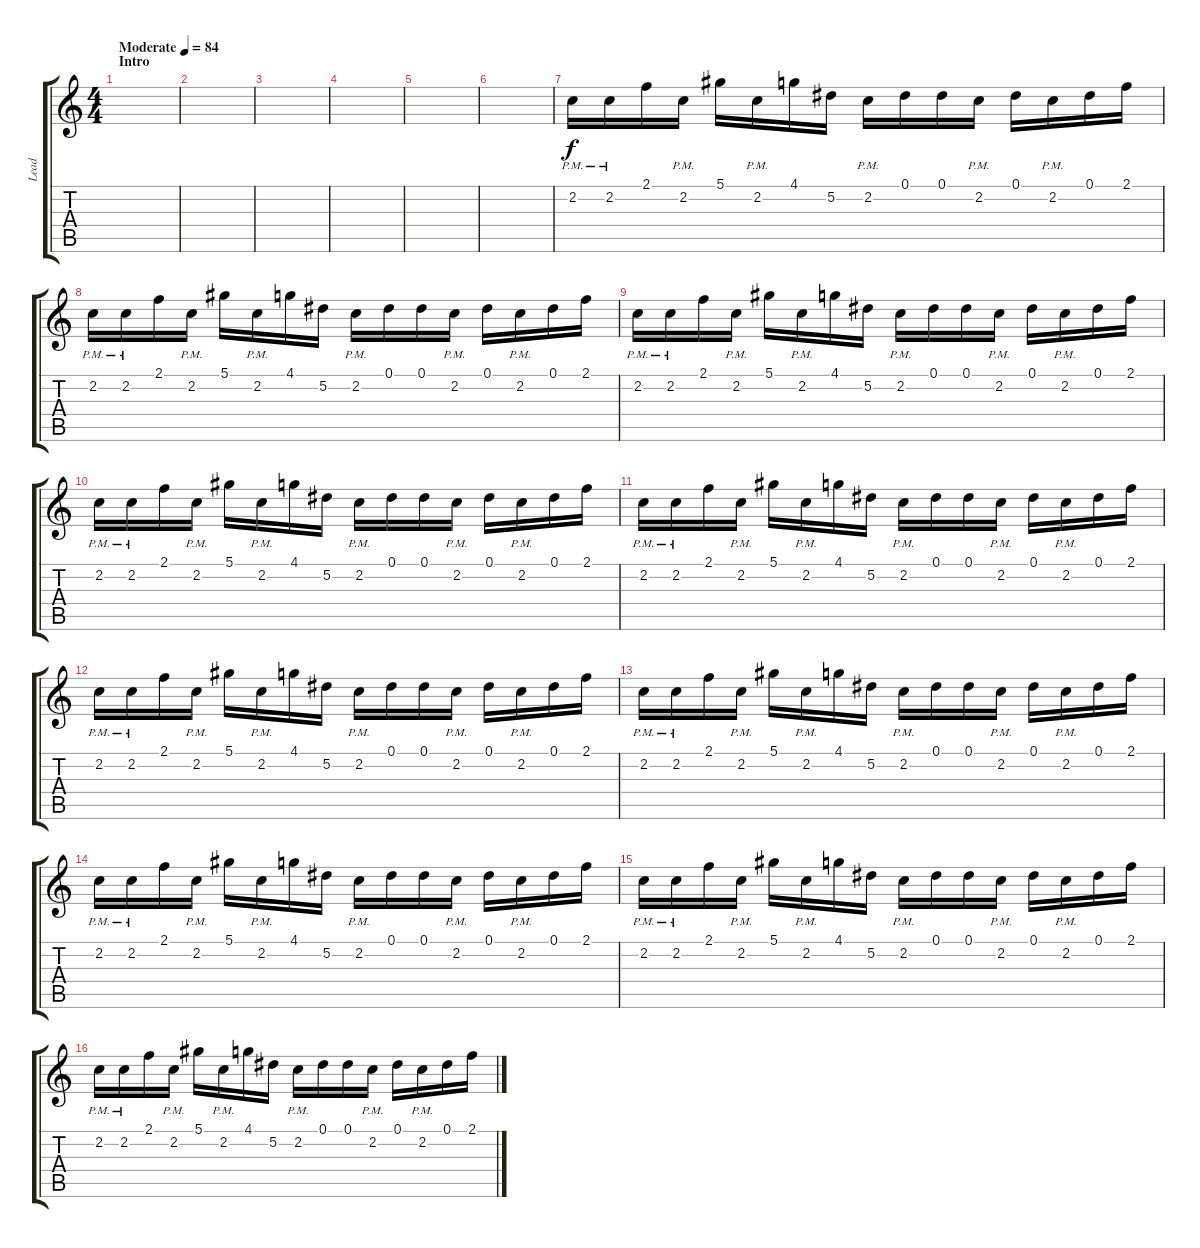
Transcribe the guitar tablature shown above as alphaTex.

\track ("Lead" "Lead") {instrument overdrivenguitar}
\staff {score tabs}
\tuning (Eb4 Bb3 Gb3 Db3 Ab2 Db2) {hide}
\ts (4 4)
\section ("" "Intro")
\tempo (84 "Moderate")
\clef g2
\ks c
|
|
|
|
|
|
2.2{pm}.16 2.2{pm}.16 2.1.16 2.2{pm}.16 5.1.16 2.2{pm}.16 4.1.16 5.2.16 2.2{pm}.16 0.1.16 0.1.16 2.2{pm}.16 0.1.16 2.2{pm}.16 0.1.16 2.1.16 |
2.2{pm}.16 2.2{pm}.16 2.1.16 2.2{pm}.16 5.1.16 2.2{pm}.16 4.1.16 5.2.16 2.2{pm}.16 0.1.16 0.1.16 2.2{pm}.16 0.1.16 2.2{pm}.16 0.1.16 2.1.16 |
2.2{pm}.16 2.2{pm}.16 2.1.16 2.2{pm}.16 5.1.16 2.2{pm}.16 4.1.16 5.2.16 2.2{pm}.16 0.1.16 0.1.16 2.2{pm}.16 0.1.16 2.2{pm}.16 0.1.16 2.1.16 |
2.2{pm}.16 2.2{pm}.16 2.1.16 2.2{pm}.16 5.1.16 2.2{pm}.16 4.1.16 5.2.16 2.2{pm}.16 0.1.16 0.1.16 2.2{pm}.16 0.1.16 2.2{pm}.16 0.1.16 2.1.16 |
2.2{pm}.16 2.2{pm}.16 2.1.16 2.2{pm}.16 5.1.16 2.2{pm}.16 4.1.16 5.2.16 2.2{pm}.16 0.1.16 0.1.16 2.2{pm}.16 0.1.16 2.2{pm}.16 0.1.16 2.1.16 |
2.2{pm}.16 2.2{pm}.16 2.1.16 2.2{pm}.16 5.1.16 2.2{pm}.16 4.1.16 5.2.16 2.2{pm}.16 0.1.16 0.1.16 2.2{pm}.16 0.1.16 2.2{pm}.16 0.1.16 2.1.16 |
2.2{pm}.16 2.2{pm}.16 2.1.16 2.2{pm}.16 5.1.16 2.2{pm}.16 4.1.16 5.2.16 2.2{pm}.16 0.1.16 0.1.16 2.2{pm}.16 0.1.16 2.2{pm}.16 0.1.16 2.1.16 |
2.2{pm}.16 2.2{pm}.16 2.1.16 2.2{pm}.16 5.1.16 2.2{pm}.16 4.1.16 5.2.16 2.2{pm}.16 0.1.16 0.1.16 2.2{pm}.16 0.1.16 2.2{pm}.16 0.1.16 2.1.16 |
2.2{pm}.16 2.2{pm}.16 2.1.16 2.2{pm}.16 5.1.16 2.2{pm}.16 4.1.16 5.2.16 2.2{pm}.16 0.1.16 0.1.16 2.2{pm}.16 0.1.16 2.2{pm}.16 0.1.16 2.1.16 |
2.2{pm}.16 2.2{pm}.16 2.1.16 2.2{pm}.16 5.1.16 2.2{pm}.16 4.1.16 5.2.16 2.2{pm}.16 0.1.16 0.1.16 2.2{pm}.16 0.1.16 2.2{pm}.16 0.1.16 2.1.16
